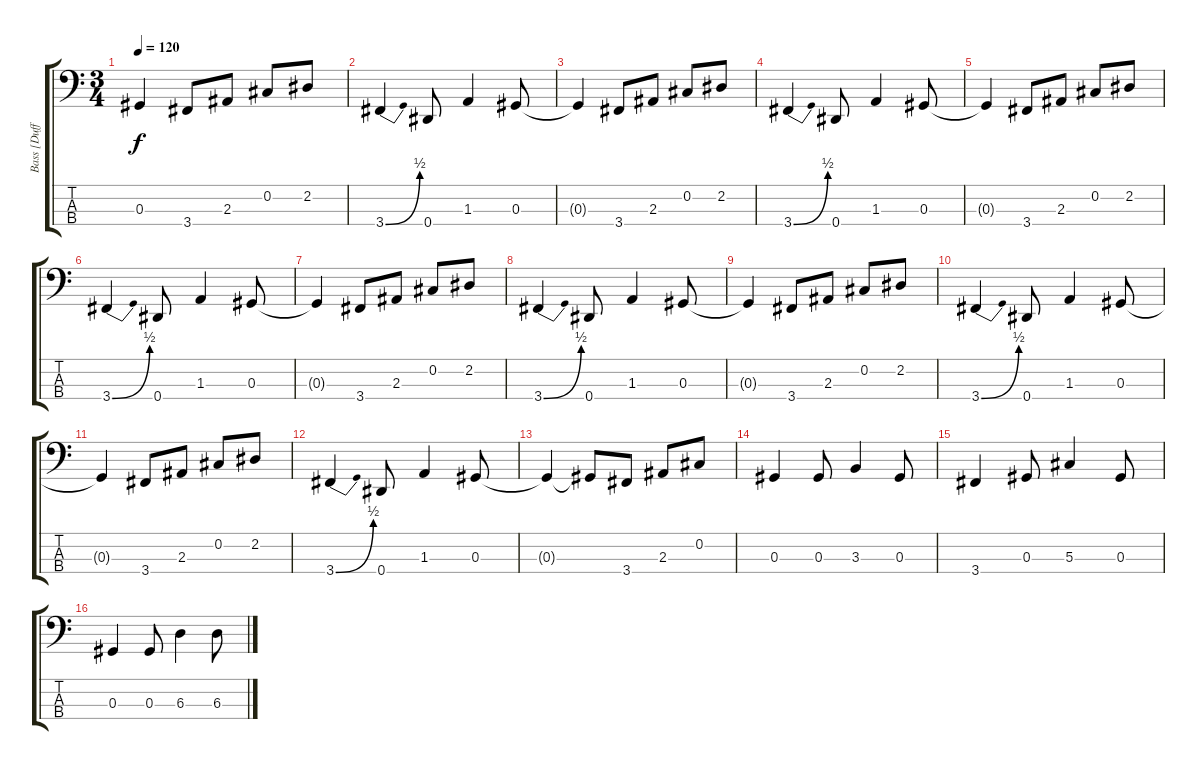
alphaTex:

\track ("Bass [Duff]" "Bass [Duff") {instrument electricbassfinger}
\staff {score tabs}
\tuning (Gb2 Db2 Ab1 Eb1) {hide}
\ts (3 4)
\tempo 120
\clef f4
\ks c
0.3{t}.4{dy f} 3.4.8 2.3.8 0.2.8 2.2.8 |
3.4{be (bend 0 0 60 2)}.4 0.4.8 1.3.4 0.3.8 |
0.3{t}.4 3.4.8 2.3.8 0.2.8 2.2.8 |
3.4{be (bend 0 0 60 2)}.4 0.4.8 1.3.4 0.3.8 |
0.3{t}.4 3.4.8 2.3.8 0.2.8 2.2.8 |
3.4{be (bend 0 0 60 2)}.4 0.4.8 1.3.4 0.3.8 |
0.3{t}.4 3.4.8 2.3.8 0.2.8 2.2.8 |
3.4{be (bend 0 0 60 2)}.4 0.4.8 1.3.4 0.3.8 |
0.3{t}.4 3.4.8 2.3.8 0.2.8 2.2.8 |
3.4{be (bend 0 0 60 2)}.4 0.4.8 1.3.4 0.3.8 |
0.3{t}.4 3.4.8 2.3.8 0.2.8 2.2.8 |
3.4{be (bend 0 0 60 2)}.4 0.4.8 1.3.4 0.3.8 |
0.3{t}.4 0.3{t}.8 3.4.8 2.3.8 0.2.8 |
0.3.4 0.3.8 3.3.4 0.3.8 |
3.4.4 0.3.8 5.3.4 0.3.8 |
0.3.4 0.3.8 6.3.4 6.3.8
